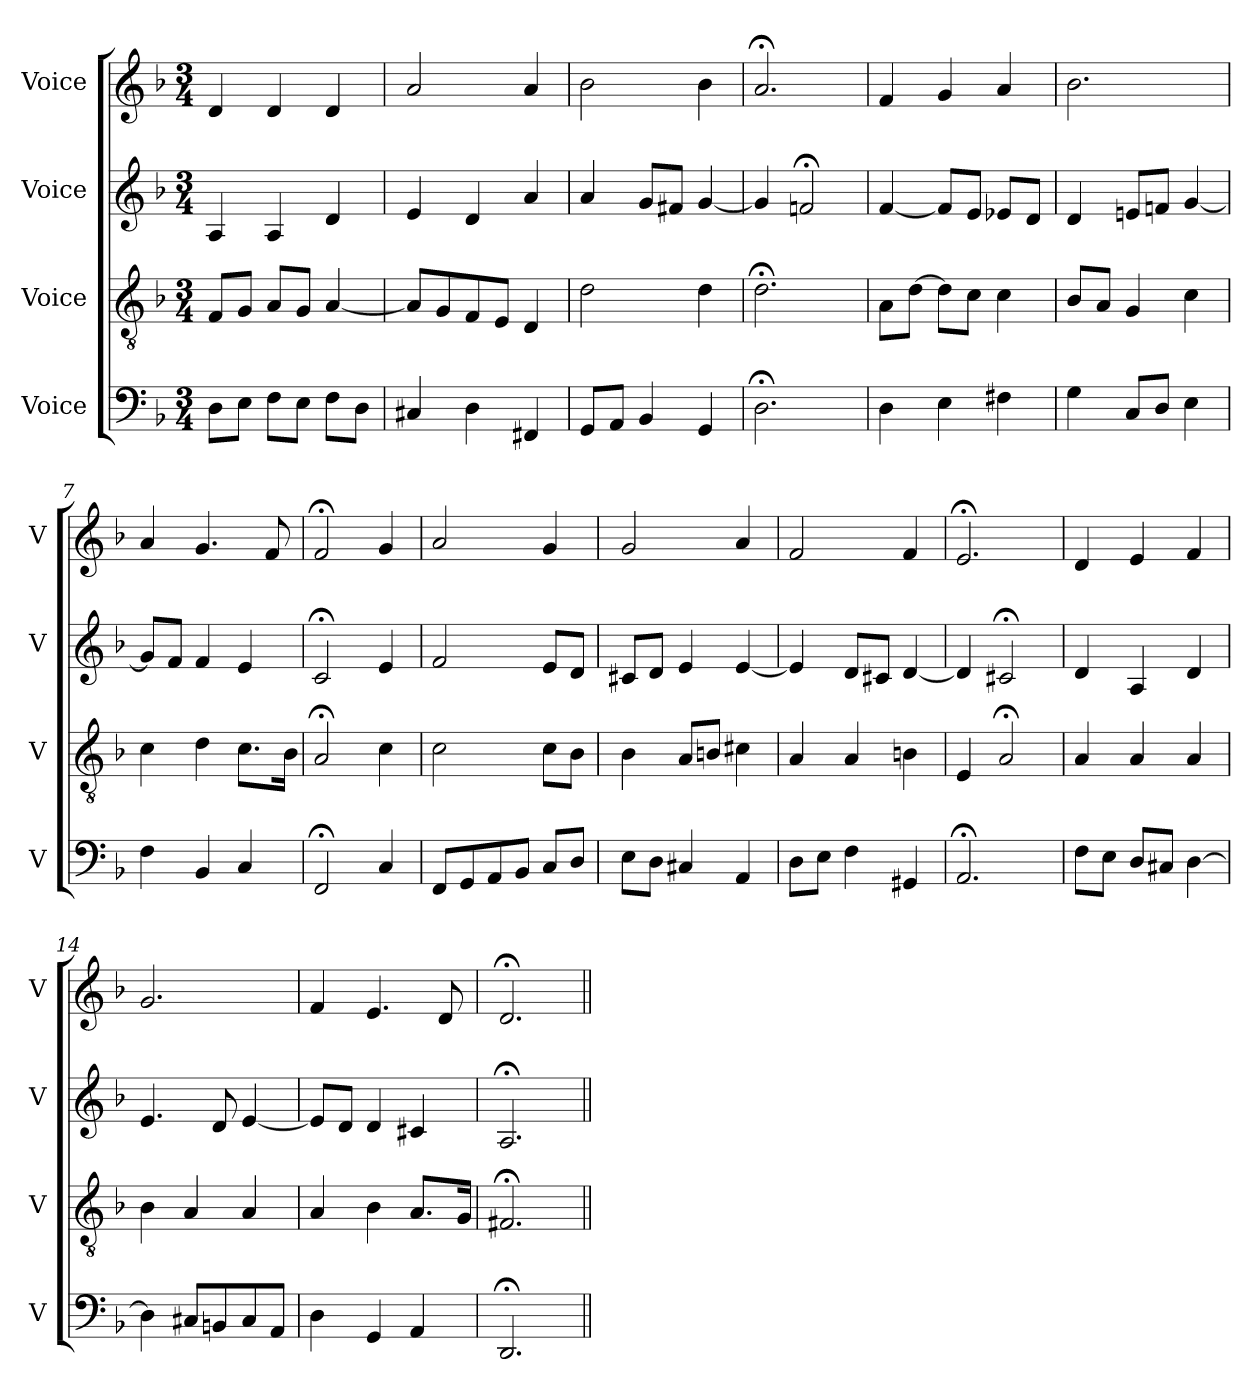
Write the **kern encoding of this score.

**kern	**kern	**kern	**kern
*part4	*part3	*part2	*part1
*staff4	*staff3	*staff2	*staff1
*I"Voice	*I"Voice	*I"Voice	*I"Voice
*I'V	*I'V	*I'V	*I'V
*clefF4	*clefGv2	*clefG2	*clefG2
*k[b-]	*k[b-]	*k[b-]	*k[b-]
*M3/4	*M3/4	*M3/4	*M3/4
*MM100	*MM100	*MM100	*MM100
=1	=1	=1	=1
8D\L	8F/L	4A/	4d/
8E\J	8G/J	.	.
8F\L	8A/L	4A/	4d/
8E\J	8G/J	.	.
8F\L	[4A/	4d/	4d/
8D\J	.	.	.
=2	=2	=2	=2
4C#X/	8A/L]	4e/	2a/
.	8G/	.	.
4D\	8F/	4d/	.
.	8E/J	.	.
4FF#X/	4D/	4a/	4a/
=3	=3	=3	=3
8GG/L	2d\	4a/	2b-\
8AA/J	.	.	.
4BB-/	.	8g/L	.
.	.	8f#X/J	.
4GG/	4d\	[4g/	4b-\
=4	=4	=4	=4
2.D;\	2.d;\	4g/]	2.a;/
.	.	2fn;/	.
=5	=5	=5	=5
4D\	8A\L	[4f/	4f/
.	[8d\J	.	.
4E\	8d\L]	8f/L]	4g/
.	8c\J	8e/J	.
4F#X\	4c\	8e-X/L	4a/
.	.	8d/J	.
=6	=6	=6	=6
4G\	8B-/L	4d/	2.b-\
.	8A/J	.	.
8C/L	4G/	8en/L	.
8D/J	.	8fn/J	.
4E\	4c\	[4g/	.
!!LO:LB:g=z
=7	=7	=7	=7
4F\	4c\	8g/L]	4a/
.	.	8f/J	.
4BB-/	4d\	4f/	4.g/
4C/	8.c\L	4e/	.
.	.	.	8f/
.	16B-\Jk	.	.
=8	=8	=8	=8
2FF;/	2A;/	2c;/	2f;/
4C/	4c\	4e/	4g/
=9	=9	=9	=9
8FF/L	2c\	2f/	2a/
8GG/	.	.	.
8AA/	.	.	.
8BB-/J	.	.	.
8C/L	8c\L	8e/L	4g/
8D/J	8B-\J	8d/J	.
=10	=10	=10	=10
8E\L	4B-\	8c#X/L	2g/
8D\J	.	8d/J	.
4C#X/	8A/L	4e/	.
.	8Bn/J	.	.
4AA/	4c#X\	[4e/	4a/
=11	=11	=11	=11
8D\L	4A/	4e/]	2f/
8E\J	.	.	.
4F\	4A/	8d/L	.
.	.	8c#X/J	.
4GG#X/	4Bn\	[4d/	4f/
=12	=12	=12	=12
2.AA;/	4E/	4d/]	2.e;/
.	2A;/	2c#X;/	.
!!LO:LB:g=z
=13	=13	=13	=13
8F\L	4A/	4d/	4d/
8E\J	.	.	.
8D/L	4A/	4A/	4e/
8C#X/J	.	.	.
[4D\	4A/	4d/	4f/
=14	=14	=14	=14
4D\]	4B-\	4.e/	2.g/
8C#X/L	4A/	.	.
8BBn/	.	8d/	.
8C#/	4A/	[4e/	.
8AA/J	.	.	.
=15	=15	=15	=15
4D\	4A/	8e/L]	4f/
.	.	8d/J	.
4GG/	4B-\	4d/	4.e/
4AA/	8.A/L	4c#X/	.
.	.	.	8d/
.	16G/Jk	.	.
=16	=16	=16	=16
2.DD;/	2.F#X;/	2.A;/	2.d;/
=||	=||	=||	=||
*-	*-	*-	*-
